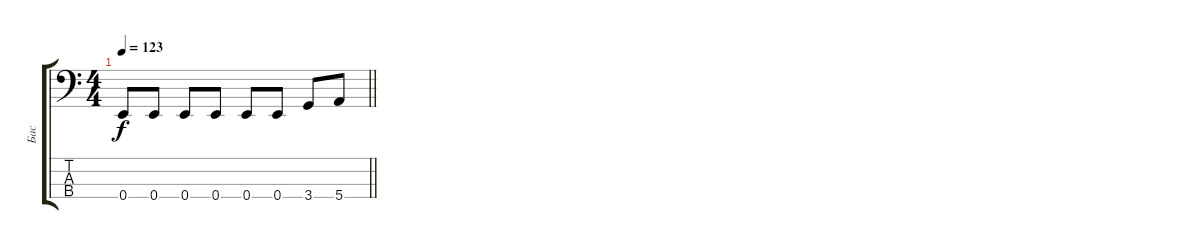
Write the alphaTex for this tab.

\track ("Бас" "Бас") {instrument electricbassfinger}
\staff {score tabs}
\tuning (G2 D2 A1 E1) {hide}
\ts (4 4)
\tempo 123
\clef f4
\barLineRight lightlight
\ks c
0.4.8{dy f} 0.4.8 0.4.8 0.4.8 0.4.8 0.4.8 3.4.8 5.4.8
